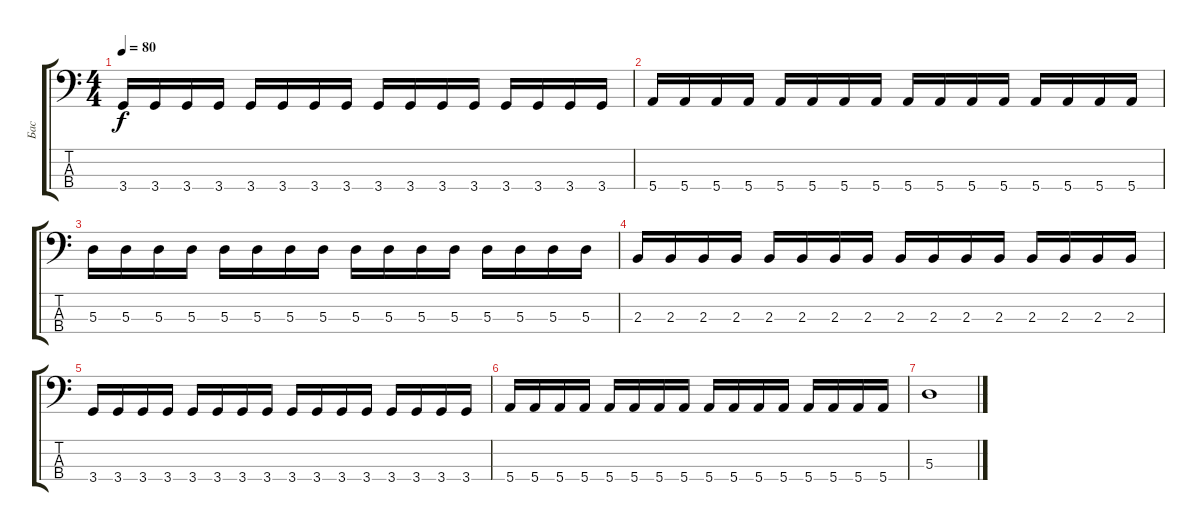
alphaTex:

\track ("Бас" "Бас") {instrument electricbassfinger}
\staff {score tabs}
\tuning (G2 D2 A1 E1) {hide}
\ts (4 4)
\tempo 80
\clef f4
\ks c
3.4.16{dy f} 3.4.16 3.4.16 3.4.16 3.4.16 3.4.16 3.4.16 3.4.16 3.4.16 3.4.16 3.4.16 3.4.16 3.4.16 3.4.16 3.4.16 3.4.16 |
5.4.16 5.4.16 5.4.16 5.4.16 5.4.16 5.4.16 5.4.16 5.4.16 5.4.16 5.4.16 5.4.16 5.4.16 5.4.16 5.4.16 5.4.16 5.4.16 |
5.3.16 5.3.16 5.3.16 5.3.16 5.3.16 5.3.16 5.3.16 5.3.16 5.3.16 5.3.16 5.3.16 5.3.16 5.3.16 5.3.16 5.3.16 5.3.16 |
2.3.16 2.3.16 2.3.16 2.3.16 2.3.16 2.3.16 2.3.16 2.3.16 2.3.16 2.3.16 2.3.16 2.3.16 2.3.16 2.3.16 2.3.16 2.3.16 |
3.4.16 3.4.16 3.4.16 3.4.16 3.4.16 3.4.16 3.4.16 3.4.16 3.4.16 3.4.16 3.4.16 3.4.16 3.4.16 3.4.16 3.4.16 3.4.16 |
5.4.16 5.4.16 5.4.16 5.4.16 5.4.16 5.4.16 5.4.16 5.4.16 5.4.16 5.4.16 5.4.16 5.4.16 5.4.16 5.4.16 5.4.16 5.4.16 |
5.3.1
